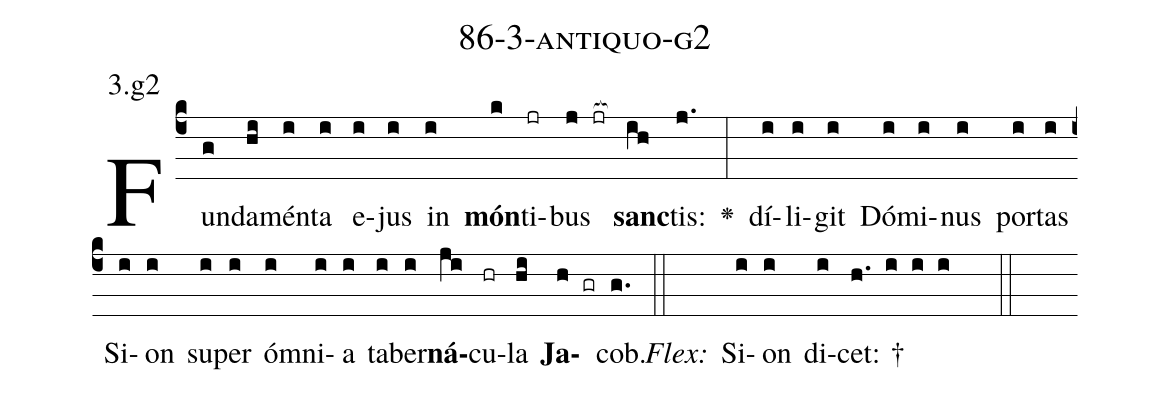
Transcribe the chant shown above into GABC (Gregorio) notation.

name: 86-3-antiquo-g2;
annotation: 3.g2;
%%
(c4)Fun(g)da(hi)mén(i)ta(i) e(i)jus(i) in(i) <b>món</b>(k)ti(jr)bus(j jr[ocb:1{]) <b>sanc</b>(ih[ocb:0}])tis:(j.) <v>\greheightstar</v>(:) dí(i)li(i)git(i) Dó(i)mi(i)nus(i) por(i)tas(i) Si(i)on(i) su(i)per(i) óm(i)ni(i)a(i) ta(i)ber(i)<b>ná</b>(ji)cu(hr)la(hi) <b>Ja</b>(h gr)cob.(g.) (::)
<i>Flex:</i>()  Si(i)on(i) di(i)cet: †(h. i i i  ::)

%E(i) u(i) o(ji) u(hi) a(h) e.(g.) (::)
